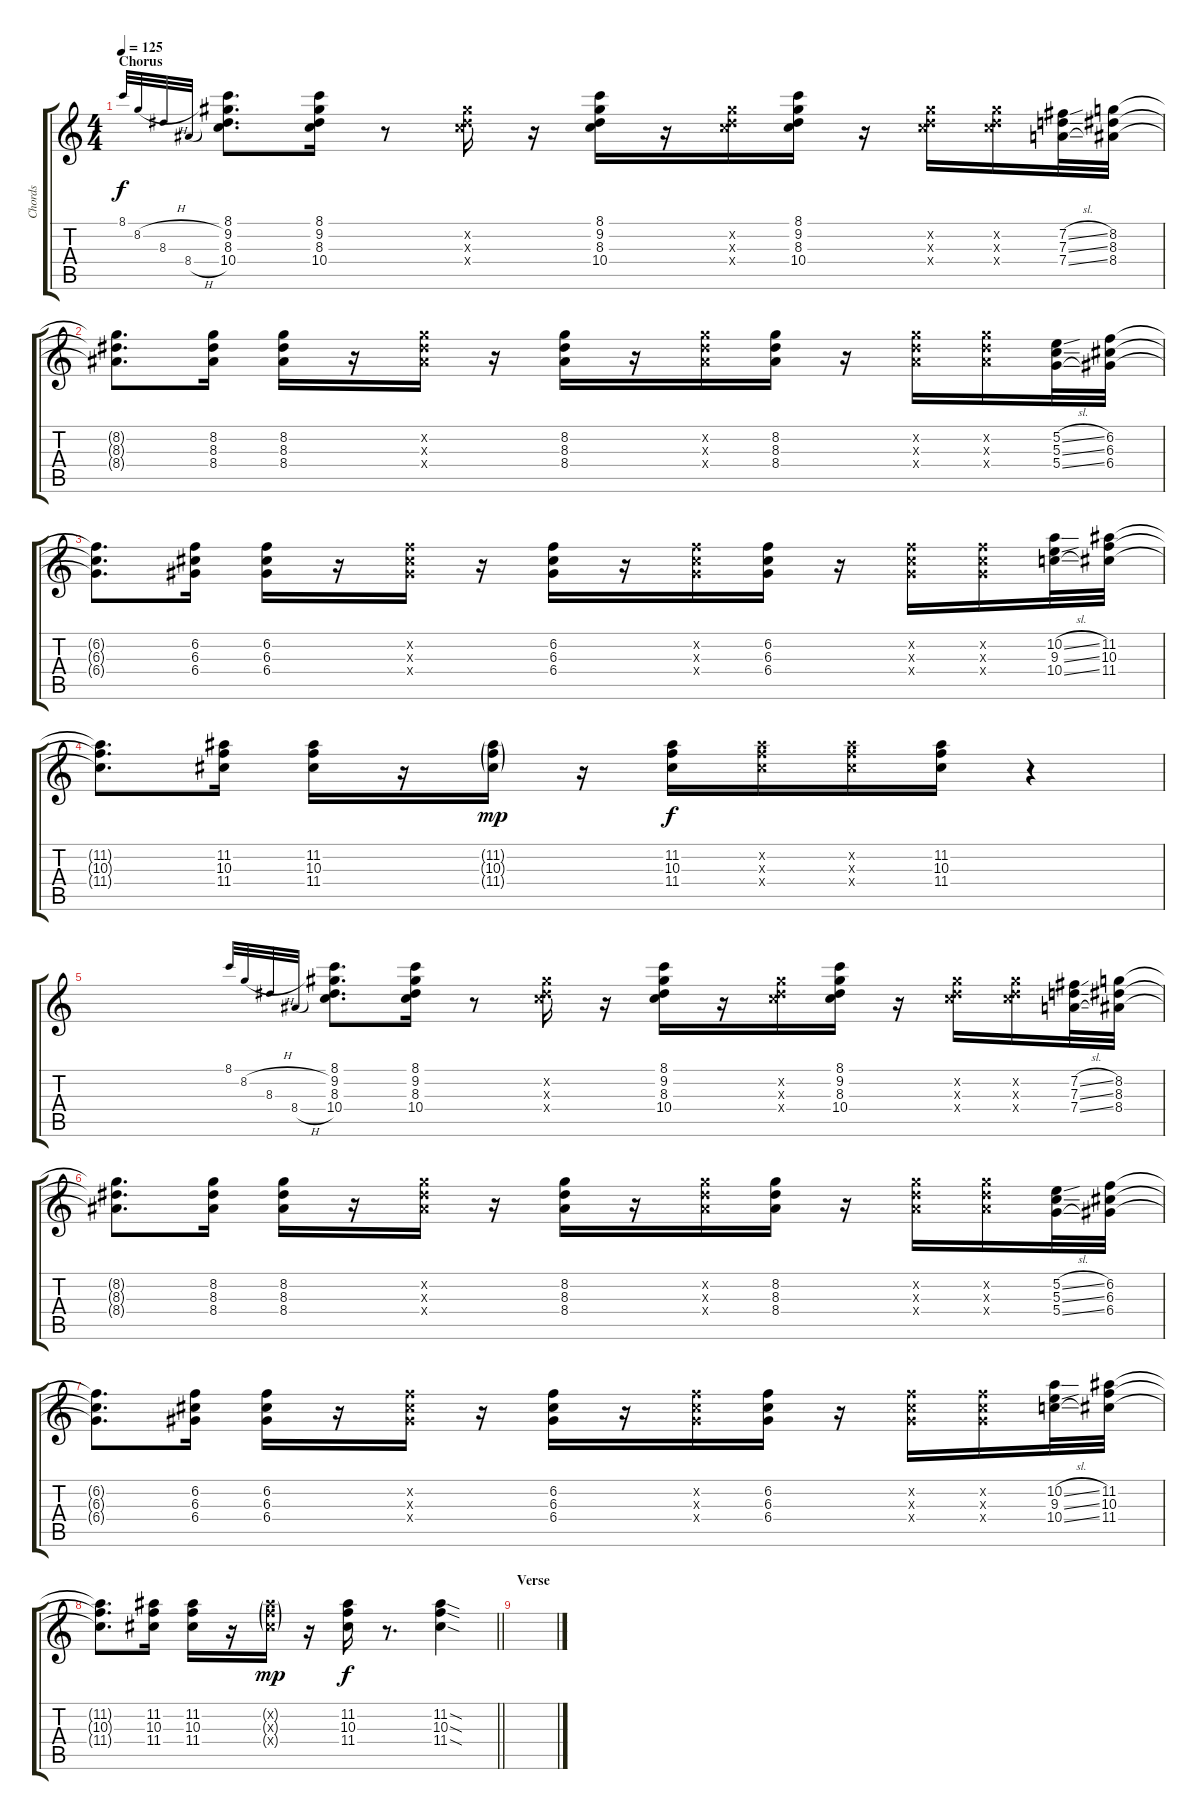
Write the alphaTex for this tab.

\track ("Chords" "Chords") {instrument electricguitarjazz}
\staff {score tabs}
\tuning (E4 B3 G3 D3 A2 E2) {hide}
\ts (4 4)
\section ("" "Chorus")
\tempo 125
\clef g2
\ks c
8.1.32{gr onbeat dy f} 8.2{h}.32{gr onbeat} 8.3.32{gr onbeat} 8.4{h}.32{gr onbeat} (8.1 9.2 8.3 10.4).8{d} (8.1 9.2 8.3 10.4).16 r.8 (9.2{x} 8.3{x} 10.4{x}).16 r.16 (8.1 9.2 8.3 10.4).16 r.16 (9.2{x} 8.3{x} 10.4{x}).16 (8.1 9.2 8.3 10.4).16 r.16 (9.2{x} 8.3{x} 10.4{x}).16 (9.2{x} 8.3{x} 10.4{x}).16 (7.2{sl} 7.3{sl} 7.4{sl}).32 (8.2 8.3 8.4).32 |
(8.2{t} 8.3{t} 8.4{t}).8{d} (8.2 8.3 8.4).16 (8.2 8.3 8.4).16 r.16 (8.2{x} 8.3{x} 8.4{x}).16 r.16 (8.2 8.3 8.4).16 r.16 (8.2{x} 8.3{x} 8.4{x}).16 (8.2 8.3 8.4).16 r.16 (8.2{x} 8.3{x} 8.4{x}).16 (8.2{x} 8.3{x} 8.4{x}).16 (5.2{sl} 5.3{sl} 5.4{sl}).32 (6.2 6.3 6.4).32 |
(6.2{t} 6.3{t} 6.4{t}).8{d} (6.2 6.3 6.4).16 (6.2 6.3 6.4).16 r.16 (6.2{x} 6.3{x} 6.4{x}).16 r.16 (6.2 6.3 6.4).16 r.16 (6.2{x} 6.3{x} 6.4{x}).16 (6.2 6.3 6.4).16 r.16 (6.2{x} 6.3{x} 6.4{x}).16 (6.2{x} 6.3{x} 6.4{x}).16 (10.2{sl} 9.3{sl} 10.4{sl}).32 (11.2 10.3 11.4).32 |
(11.2{t} 10.3{t} 11.4{t}).8{d} (11.2 10.3 11.4).16 (11.2 10.3 11.4).16 r.16 (11.2{g} 10.3{g} 11.4{g}).16{dy mp} r.16 (11.2 10.3 11.4).16{dy f} (11.2{x} 10.3{x} 11.4{x}).16 (11.2{x} 10.3{x} 11.4{x}).16 (11.2 10.3 11.4).16 r.4 |
8.1.32{gr onbeat} 8.2{h}.32{gr onbeat} 8.3.32{gr onbeat} 8.4{h}.32{gr onbeat} (8.1 9.2 8.3 10.4).8{d} (8.1 9.2 8.3 10.4).16 r.8 (9.2{x} 8.3{x} 10.4{x}).16 r.16 (8.1 9.2 8.3 10.4).16 r.16 (9.2{x} 8.3{x} 10.4{x}).16 (8.1 9.2 8.3 10.4).16 r.16 (9.2{x} 8.3{x} 10.4{x}).16 (9.2{x} 8.3{x} 10.4{x}).16 (7.2{sl} 7.3{sl} 7.4{sl}).32 (8.2 8.3 8.4).32 |
(8.2{t} 8.3{t} 8.4{t}).8{d} (8.2 8.3 8.4).16 (8.2 8.3 8.4).16 r.16 (8.2{x} 8.3{x} 8.4{x}).16 r.16 (8.2 8.3 8.4).16 r.16 (8.2{x} 8.3{x} 8.4{x}).16 (8.2 8.3 8.4).16 r.16 (8.2{x} 8.3{x} 8.4{x}).16 (8.2{x} 8.3{x} 8.4{x}).16 (5.2{sl} 5.3{sl} 5.4{sl}).32 (6.2 6.3 6.4).32 |
(6.2{t} 6.3{t} 6.4{t}).8{d} (6.2 6.3 6.4).16 (6.2 6.3 6.4).16 r.16 (6.2{x} 6.3{x} 6.4{x}).16 r.16 (6.2 6.3 6.4).16 r.16 (6.2{x} 6.3{x} 6.4{x}).16 (6.2 6.3 6.4).16 r.16 (6.2{x} 6.3{x} 6.4{x}).16 (6.2{x} 6.3{x} 6.4{x}).16 (10.2{sl} 9.3{sl} 10.4{sl}).32 (11.2 10.3 11.4).32 |
\barLineRight lightlight
(11.2{t} 10.3{t} 11.4{t}).8{d} (11.2 10.3 11.4).16 (11.2 10.3 11.4).16 r.16 (11.2{g x} 10.3{g x} 11.4{g x}).16{dy mp} r.16 (11.2 10.3 11.4).16{dy f} r.8{d} (11.2{sod} 10.3{sod} 11.4{sod}).4 |
\section ("" "Verse")
